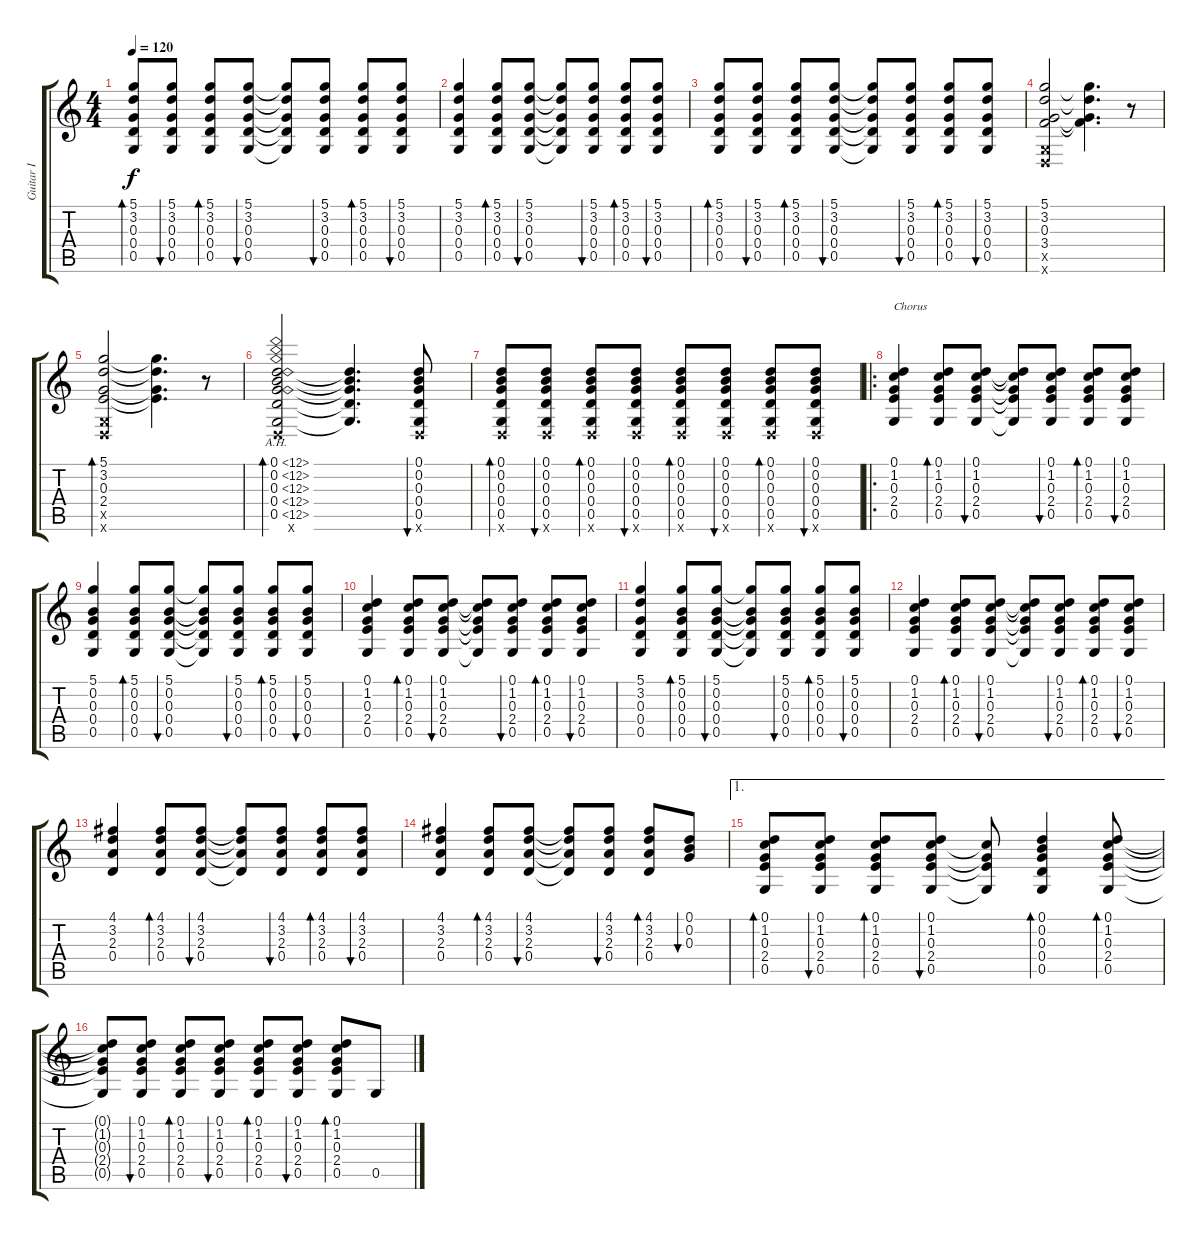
\track ("Guitar I" "Guitar I") {instrument acousticguitarsteel}
\staff {score tabs}
\tuning (D4 B3 G3 D3 G2 D2) {hide}
\ts (4 4)
\tempo 120
\clef g2
\ks c
(5.1 3.2 0.3 0.4 0.5).8{bd 30 dy f} (5.1 3.2 0.3 0.4 0.5).8{bu 30} (5.1 3.2 0.3 0.4 0.5).8{bd 30} (5.1 3.2 0.3 0.4 0.5).8{bu 30} (5.1{t} 3.2{t} 0.3{t} 0.4{t} 0.5{t}).8 (5.1 3.2 0.3 0.4 0.5).8{bu 30} (5.1 3.2 0.3 0.4 0.5).8{bd 30} (5.1 3.2 0.3 0.4 0.5).8{bu 30} |
(5.1 3.2 0.3 0.4 0.5).4 (5.1 3.2 0.3 0.4 0.5).8{bd 30} (5.1 3.2 0.3 0.4 0.5).8{bu 30} (5.1{t} 3.2{t} 0.3{t} 0.4{t} 0.5{t}).8 (5.1 3.2 0.3 0.4 0.5).8{bu 30} (5.1 3.2 0.3 0.4 0.5).8{bd 30} (5.1 3.2 0.3 0.4 0.5).8{bu 30} |
(5.1 3.2 0.3 0.4 0.5).8{bd 30} (5.1 3.2 0.3 0.4 0.5).8{bu 30} (5.1 3.2 0.3 0.4 0.5).8{bd 30} (5.1 3.2 0.3 0.4 0.5).8{bu 30} (5.1{t} 3.2{t} 0.3{t} 0.4{t} 0.5{t}).8 (5.1 3.2 0.3 0.4 0.5).8{bu 30} (5.1 3.2 0.3 0.4 0.5).8{bd 30} (5.1 3.2 0.3 0.4 0.5).8{bu 30} |
(5.1 3.2 0.3 3.4 0.5{x} 0.6{x}).2 (5.1{t} 3.2{t} 0.3{t} 3.4{t}).4{d} r.8 |
(5.1 3.2 0.3 2.4 0.5{x} 0.6{x}).2{bd 240} (5.1{t} 3.2{t} 0.3{t} 2.4{t}).4{d} r.8 |
(0.1{ah 12} 0.2{ah 12} 0.3{ah 12} 0.4{ah 12} 0.5{ah 12} 0.6{x}).2{bd 240} (0.1{t} 0.2{t} 0.3{t} 0.4{t} 0.5{t}).4{d} (0.1 0.2 0.3 0.4 0.5 0.6{x}).8{bu 30} |
(0.1 0.2 0.3 0.4 0.5 0.6{x}).8{bd 30} (0.1 0.2 0.3 0.4 0.5 0.6{x}).8{bu 30} (0.1 0.2 0.3 0.4 0.5 0.6{x}).8{bd 30} (0.1 0.2 0.3 0.4 0.5 0.6{x}).8{bu 30} (0.1 0.2 0.3 0.4 0.5 0.6{x}).8{bd 30} (0.1 0.2 0.3 0.4 0.5 0.6{x}).8{bu 30} (0.1 0.2 0.3 0.4 0.5 0.6{x}).8{bd 30} (0.1 0.2 0.3 0.4 0.5 0.6{x}).8{bu 30} |
\ro
(0.1 1.2 0.3 2.4 0.5).4{txt "Chorus"} (0.1 1.2 0.3 2.4 0.5).8{bd 30} (0.1 1.2 0.3 2.4 0.5).8{bu 30} (0.1{t} 1.2{t} 0.3{t} 2.4{t} 0.5{t}).8 (0.1 1.2 0.3 2.4 0.5).8{bu 30} (0.1 1.2 0.3 2.4 0.5).8{bd 30} (0.1 1.2 0.3 2.4 0.5).8{bu 30} |
(5.1 0.2 0.3 0.4 0.5).4 (5.1 0.2 0.3 0.4 0.5).8{bd 30} (5.1 0.2 0.3 0.4 0.5).8{bu 30} (5.1{t} 0.2{t} 0.3{t} 0.4{t} 0.5{t}).8 (5.1 0.2 0.3 0.4 0.5).8{bu 30} (5.1 0.2 0.3 0.4 0.5).8{bd 30} (5.1 0.2 0.3 0.4 0.5).8{bu 30} |
(0.1 1.2 0.3 2.4 0.5).4 (0.1 1.2 0.3 2.4 0.5).8{bd 30} (0.1 1.2 0.3 2.4 0.5).8{bu 30} (0.1{t} 1.2{t} 0.3{t} 2.4{t} 0.5{t}).8 (0.1 1.2 0.3 2.4 0.5).8{bu 30} (0.1 1.2 0.3 2.4 0.5).8{bd 30} (0.1 1.2 0.3 2.4 0.5).8{bu 30} |
(5.1 3.2 0.3 0.4 0.5).4 (5.1 0.2 0.3 0.4 0.5).8{bd 30} (5.1 0.2 0.3 0.4 0.5).8{bu 30} (5.1{t} 0.2{t} 0.3{t} 0.4{t} 0.5{t}).8 (5.1 0.2 0.3 0.4 0.5).8{bu 30} (5.1 0.2 0.3 0.4 0.5).8{bd 30} (5.1 0.2 0.3 0.4 0.5).8{bu 30} |
(0.1 1.2 0.3 2.4 0.5).4 (0.1 1.2 0.3 2.4 0.5).8{bd 30} (0.1 1.2 0.3 2.4 0.5).8{bu 30} (0.1{t} 1.2{t} 0.3{t} 2.4{t} 0.5{t}).8 (0.1 1.2 0.3 2.4 0.5).8{bu 30} (0.1 1.2 0.3 2.4 0.5).8{bd 30} (0.1 1.2 0.3 2.4 0.5).8{bu 30} |
(4.1 3.2 2.3 0.4).4 (4.1 3.2 2.3 0.4).8{bd 30} (4.1 3.2 2.3 0.4).8{bu 30} (4.1{t} 3.2{t} 2.3{t} 0.4{t}).8 (4.1 3.2 2.3 0.4).8{bu 30} (4.1 3.2 2.3 0.4).8{bd 30} (4.1 3.2 2.3 0.4).8{bu 30} |
(4.1 3.2 2.3 0.4).4 (4.1 3.2 2.3 0.4).8{bd 30} (4.1 3.2 2.3 0.4).8{bu 30} (4.1{t} 3.2{t} 2.3{t} 0.4{t}).8 (4.1 3.2 2.3 0.4).8{bu 30} (4.1 3.2 2.3 0.4).8{bd 30} (0.1 0.2 0.3).8{bu 30} |
\ae 1
(0.1 1.2 0.3 2.4 0.5).8{bd 30} (0.1 1.2 0.3 2.4 0.5).8{bu 30} (0.1 1.2 0.3 2.4 0.5).8{bd 30} (0.1 1.2 0.3 2.4 0.5).8{bu 30} (1.2{t} 0.3{t} 2.4{t} 0.5{t}).8 (0.1 0.2 0.3 0.4 0.5).4{bd 30} (0.1 1.2 0.3 2.4 0.5).8{bd 30} |
(0.1{t} 1.2{t} 0.3{t} 2.4{t} 0.5{t}).8 (0.1 1.2 0.3 2.4 0.5).8{bu 30} (0.1 1.2 0.3 2.4 0.5).8{bd 30} (0.1 1.2 0.3 2.4 0.5).8{bu 30} (0.1 1.2 0.3 2.4 0.5).8{bd 30} (0.1 1.2 0.3 2.4 0.5).8{bu 30} (0.1 1.2 0.3 2.4 0.5).8{bd 30} 0.5.8
